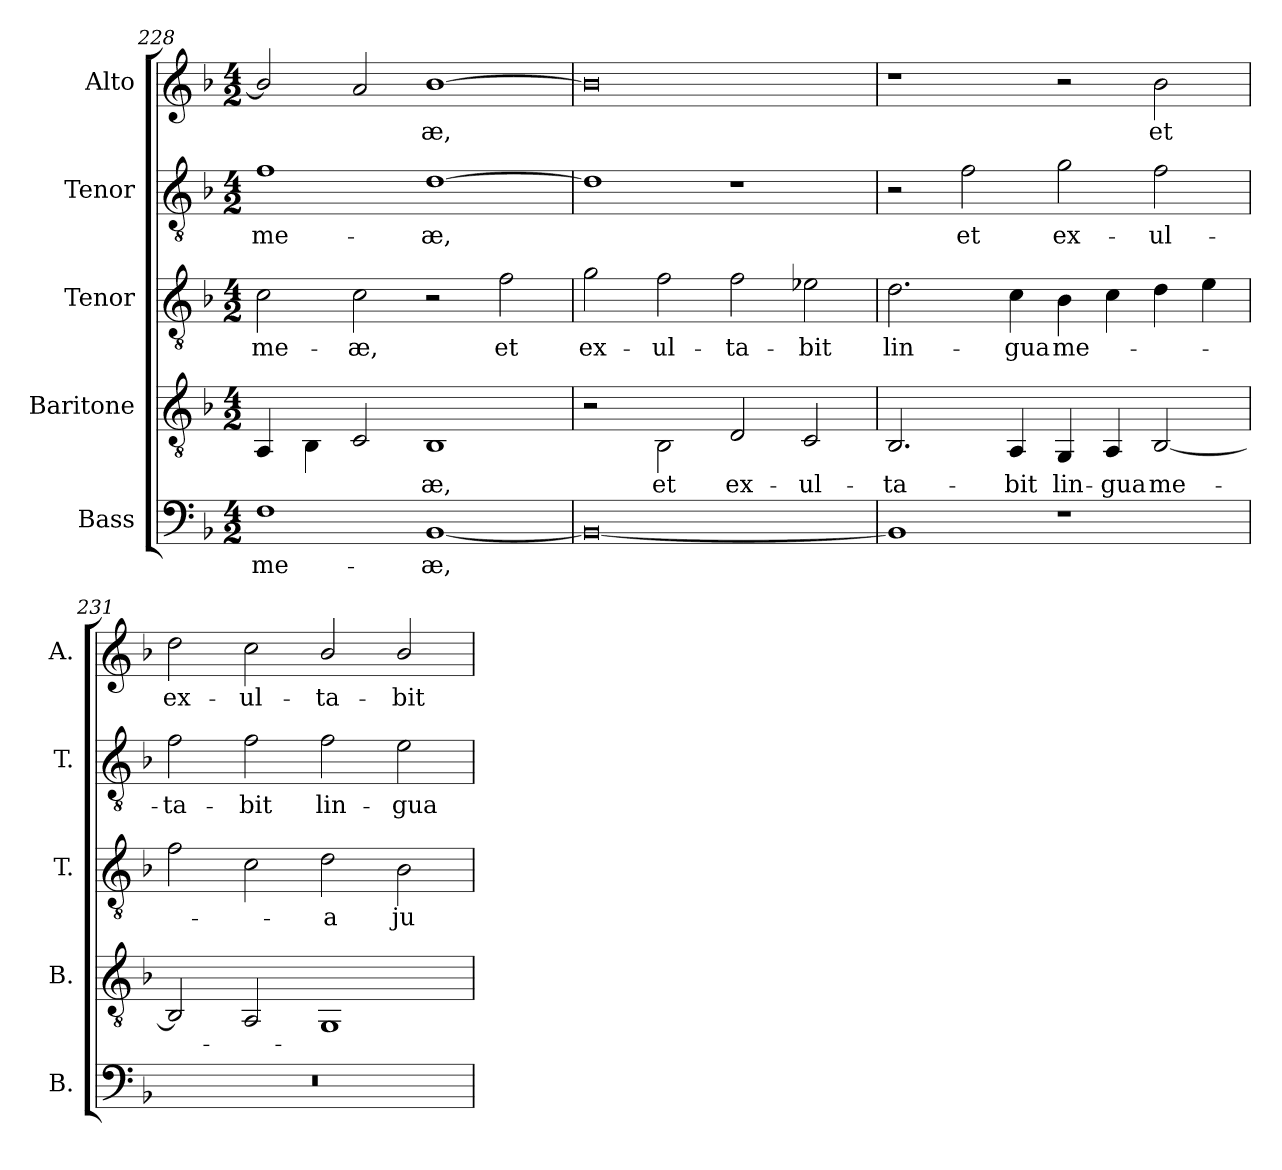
**kern	**text	**kern	**text	**kern	**text	**kern	**text	**kern	**text
*part5	*part5	*part4	*part4	*part3	*part3	*part2	*part2	*part1	*part1
*staff5	*staff5	*staff4	*staff4	*staff3	*staff3	*staff2	*staff2	*staff1	*staff1
*I"Bass	*	*I"Baritone	*	*I"Tenor	*	*I"Tenor	*	*I"Alto	*
*I'B.	*	*I'B.	*	*I'T.	*	*I'T.	*	*I'A.	*
*clefF4	*	*clefGv2	*	*clefGv2	*	*clefGv2	*	*clefG2	*
*	*	*	*	*ITrd7c12	*	*ITrd7c12	*	*	*
*k[b-]	*	*k[b-]	*	*k[b-]	*	*k[b-]	*	*k[b-]	*
*F:	*	*F:	*	*F:	*	*F:	*	*F:	*
*M4/2	*	*M4/2	*	*M4/2	*	*M4/2	*	*M4/2	*
=228	=228	=228	=228	=228	=228	=228	=228	=228	=228
!	!LO:LY:b:color=#000000	!	!	!	!	!	!	!	!
!	!	!	!	!	!LO:LY:b:color=#000000	!	!	!	!
!	!	!	!	!	!	!	!LO:LY:b:color=#000000	!	!
1Fi	me-	4AAi/	.	2Ci\	me-	1Fi	me-	2b-i/]	.
.	.	4BB-i\	.	.	.	.	.	.	.
!	!	!	!	!	!LO:LY:b:color=#000000	!	!	!	!
.	.	2Ci/	.	2Ci\	-æ,	.	.	2ai/	.
!	!LO:LY:b:color=#000000	!	!	!	!	!	!	!	!
!	!	!	!LO:LY:b:color=#000000	!	!	!	!	!	!
!	!	!	!	!	!	!	!LO:LY:b:color=#000000	!	!
!	!	!	!	!	!	!	!	!	!LO:LY:b:color=#000000
[1BB-i	-æ,	1BB-i	-æ,	2r	.	[1Di	-æ,	[1b-i	-æ,
!	!	!	!	!	!LO:LY:b:color=#000000	!	!	!	!
.	.	.	.	2Fi\	et	.	.	.	.
=229	=229	=229	=229	=229	=229	=229	=229	=229	=229
!	!	!	!	!	!LO:LY:b:color=#000000	!	!	!	!
0BB-i_	.	2r	.	2Gi\	ex-	1Di]	.	0b-i]	.
!	!	!	!LO:LY:b:color=#000000	!	!	!	!	!	!
!	!	!	!	!	!LO:LY:b:color=#000000	!	!	!	!
.	.	2BB-i\	et	2Fi\	-ul-	.	.	.	.
!	!	!	!LO:LY:b:color=#000000	!	!	!	!	!	!
!	!	!	!	!	!LO:LY:b:color=#000000	!	!	!	!
.	.	2Di/	ex-	2Fi\	-ta-	1r	.	.	.
!	!	!	!LO:LY:b:color=#000000	!	!	!	!	!	!
!	!	!	!	!	!LO:LY:b:color=#000000	!	!	!	!
.	.	2Ci/	-ul-	2E-Xi\	-bit	.	.	.	.
=230	=230	=230	=230	=230	=230	=230	=230	=230	=230
!	!	!	!LO:LY:b:color=#000000	!	!	!	!	!	!
!	!	!	!	!	!LO:LY:b:color=#000000	!	!	!	!
1BB-i]	.	2.BB-i/	-ta-	2.Di\	lin-	2r	.	1r	.
!	!	!	!	!	!	!	!LO:LY:b:color=#000000	!	!
.	.	.	.	.	.	2Fi\	et	.	.
!	!	!	!LO:LY:b:color=#000000	!	!	!	!	!	!
!	!	!	!	!	!LO:LY:b:color=#000000	!	!	!	!
.	.	4AAi/	-bit	4Ci\	-gua	.	.	.	.
!	!	!	!LO:LY:b:color=#000000	!	!	!	!	!	!
!	!	!	!	!	!LO:LY:b:color=#000000	!	!	!	!
!	!	!	!	!	!	!	!LO:LY:b:color=#000000	!	!
1r	.	4GGi/	lin-	4BB-i\	me-	2Gi\	ex-	2r	.
!	!	!	!LO:LY:b:color=#000000	!	!	!	!	!	!
.	.	4AAi/	-gua	4Ci\	.	.	.	.	.
!	!	!	!LO:LY:b:color=#000000	!	!	!	!	!	!
!	!	!	!	!	!	!	!LO:LY:b:color=#000000	!	!
!	!	!	!	!	!	!	!	!	!LO:LY:b:color=#000000
.	.	[2BB-i/	me-	4Di\	.	2Fi\	-ul-	2b-i\	et
.	.	.	.	4Ei\	.	.	.	.	.
=231	=231	=231	=231	=231	=231	=231	=231	=231	=231
!LO:N:vis=1	!	!	!	!	!	!	!	!	!
!	!	!	!	!	!	!	!LO:LY:b:color=#000000	!	!
!	!	!	!	!	!	!	!	!	!LO:LY:b:color=#000000
0r	.	2BB-i/]	.	2Fi\	.	2Fi\	-ta-	2ddi\	ex-
!	!	!	!	!	!	!	!LO:LY:b:color=#000000	!	!
!	!	!	!	!	!	!	!	!	!LO:LY:b:color=#000000
.	.	2AAi/	.	2Ci\	.	2Fi\	-bit	2cci\	-ul-
!	!	!	!	!	!LO:LY:b:color=#000000	!	!	!	!
!	!	!	!	!	!	!	!LO:LY:b:color=#000000	!	!
!	!	!	!	!	!	!	!	!	!LO:LY:b:color=#000000
.	.	1GGi	.	2Di\	-a	2Fi\	lin-	2b-i/	-ta-
!	!	!	!	!	!LO:LY:b:color=#000000	!	!	!	!
!	!	!	!	!	!	!	!LO:LY:b:color=#000000	!	!
!	!	!	!	!	!	!	!	!	!LO:LY:b:color=#000000
.	.	.	.	2BB-i\	ju-	2Ei\	-gua	2b-i/	-bit
=	=	=	=	=	=	=	=	=	=
*-	*-	*-	*-	*-	*-	*-	*-	*-	*-
